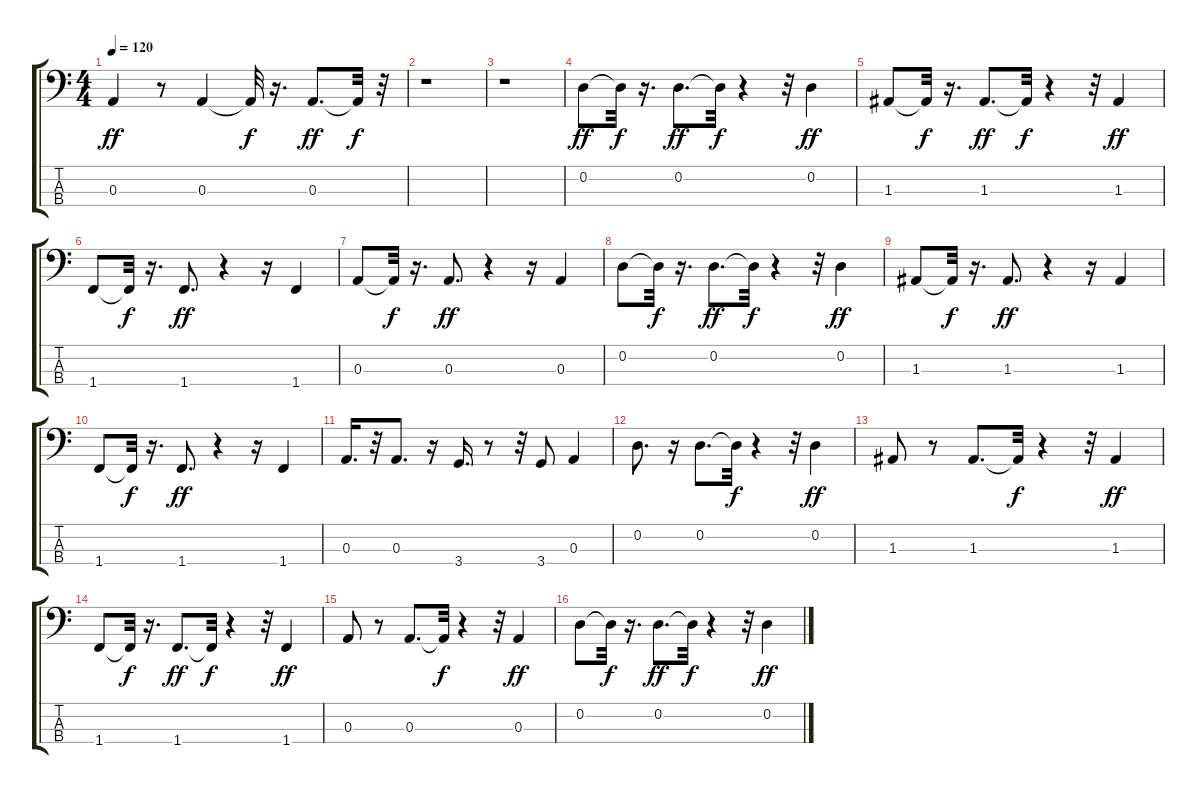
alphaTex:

\track "" {instrument synthbass1}
\staff {score tabs}
\tuning (G2 D2 A1 E1) {hide}
\ts (4 4)
\tempo 120
\clef f4
\ks c
0.3.4{dy ff} r.8 0.3.4 0.3{t}.32{dy f} r.16{d} 0.3.8{d dy ff} 0.3{t}.32{dy f} r.32 |
r.1 |
r.1 |
0.2.8{dy ff} 0.2{t}.32{dy f} r.16{d} 0.2.8{d dy ff} 0.2{t}.32{dy f} r.4 r.32 0.2.4{dy ff} |
1.3.8 1.3{t}.32{dy f} r.16{d} 1.3.8{d dy ff} 1.3{t}.32{dy f} r.4 r.32 1.3.4{dy ff} |
1.4.8 1.4{t}.32{dy f} r.16{d} 1.4.8{d dy ff} r.4 r.16 1.4.4 |
0.3.8 0.3{t}.32{dy f} r.16{d} 0.3.8{d dy ff} r.4 r.16 0.3.4 |
0.2.8 0.2{t}.32{dy f} r.16{d} 0.2.8{d dy ff} 0.2{t}.32{dy f} r.4 r.32 0.2.4{dy ff} |
1.3.8 1.3{t}.32{dy f} r.16{d} 1.3.8{d dy ff} r.4 r.16 1.3.4 |
1.4.8 1.4{t}.32{dy f} r.16{d} 1.4.8{d dy ff} r.4 r.16 1.4.4 |
0.3.16{d} r.32 0.3.8{d} r.16 3.4.16{d} r.8 r.32 3.4.8 0.3.4 |
0.2.8{d} r.16 0.2.8{d} 0.2{t}.32{dy f} r.4 r.32 0.2.4{dy ff} |
1.3.8 r.8 1.3.8{d} 1.3{t}.32{dy f} r.4 r.32 1.3.4{dy ff} |
1.4.8 1.4{t}.32{dy f} r.16{d} 1.4.8{d dy ff} 1.4{t}.32{dy f} r.4 r.32 1.4.4{dy ff} |
0.3.8 r.8 0.3.8{d} 0.3{t}.32{dy f} r.4 r.32 0.3.4{dy ff} |
0.2.8 0.2{t}.32{dy f} r.16{d} 0.2.8{d dy ff} 0.2{t}.32{dy f} r.4 r.32 0.2.4{dy ff}
